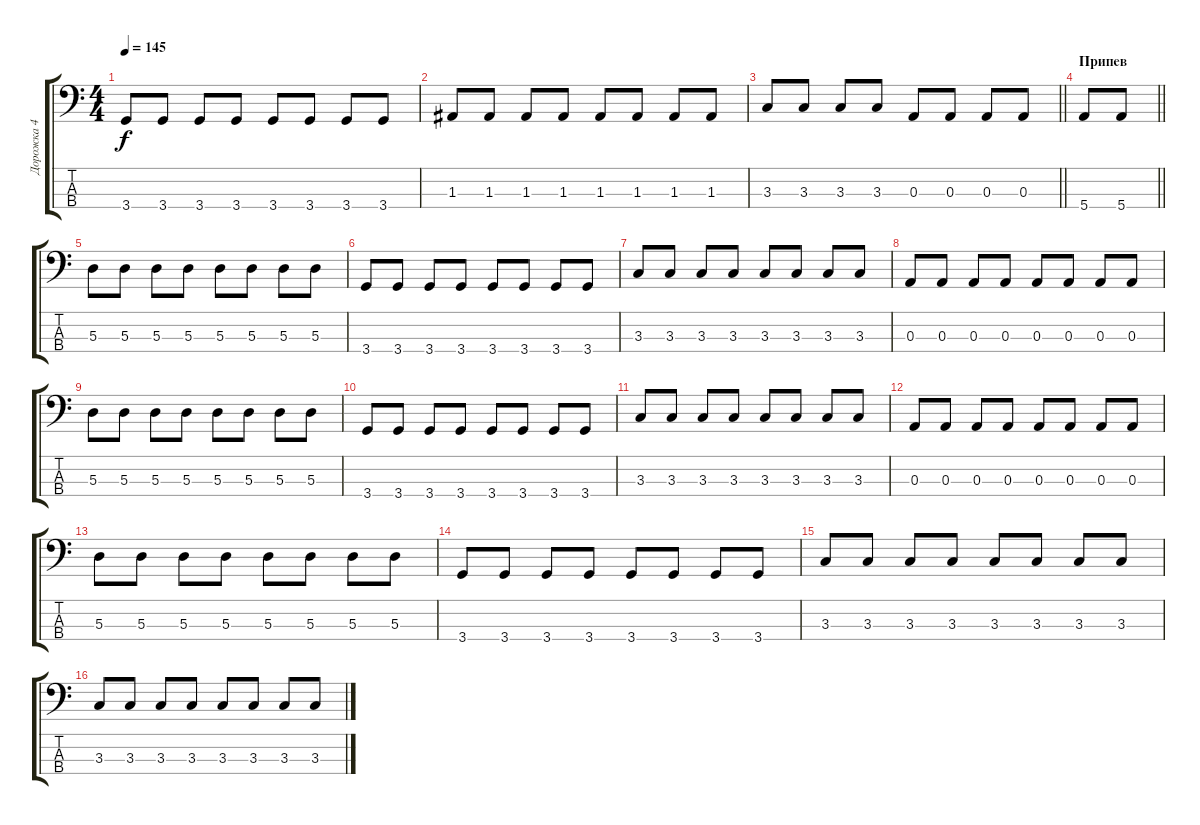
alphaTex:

\track ("Дорожка 4" "Дорожка 4") {instrument electricbassfinger}
\staff {score tabs}
\tuning (G2 D2 A1 E1) {hide}
\ts (4 4)
\tempo 145
\clef f4
\ks c
3.4.8{dy f} 3.4.8 3.4.8 3.4.8 3.4.8 3.4.8 3.4.8 3.4.8 |
1.3.8 1.3.8 1.3.8 1.3.8 1.3.8 1.3.8 1.3.8 1.3.8 |
\barLineRight lightlight
3.3.8 3.3.8 3.3.8 3.3.8 0.3.8 0.3.8 0.3.8 0.3.8 |
\section ("" "Припев")
\barLineRight lightlight
5.4.8 5.4.8 |
5.3.8 5.3.8 5.3.8 5.3.8 5.3.8 5.3.8 5.3.8 5.3.8 |
3.4.8 3.4.8 3.4.8 3.4.8 3.4.8 3.4.8 3.4.8 3.4.8 |
3.3.8 3.3.8 3.3.8 3.3.8 3.3.8 3.3.8 3.3.8 3.3.8 |
0.3.8 0.3.8 0.3.8 0.3.8 0.3.8 0.3.8 0.3.8 0.3.8 |
5.3.8 5.3.8 5.3.8 5.3.8 5.3.8 5.3.8 5.3.8 5.3.8 |
3.4.8 3.4.8 3.4.8 3.4.8 3.4.8 3.4.8 3.4.8 3.4.8 |
3.3.8 3.3.8 3.3.8 3.3.8 3.3.8 3.3.8 3.3.8 3.3.8 |
0.3.8 0.3.8 0.3.8 0.3.8 0.3.8 0.3.8 0.3.8 0.3.8 |
5.3.8 5.3.8 5.3.8 5.3.8 5.3.8 5.3.8 5.3.8 5.3.8 |
3.4.8 3.4.8 3.4.8 3.4.8 3.4.8 3.4.8 3.4.8 3.4.8 |
3.3.8 3.3.8 3.3.8 3.3.8 3.3.8 3.3.8 3.3.8 3.3.8 |
3.3.8 3.3.8 3.3.8 3.3.8 3.3.8 3.3.8 3.3.8 3.3.8
